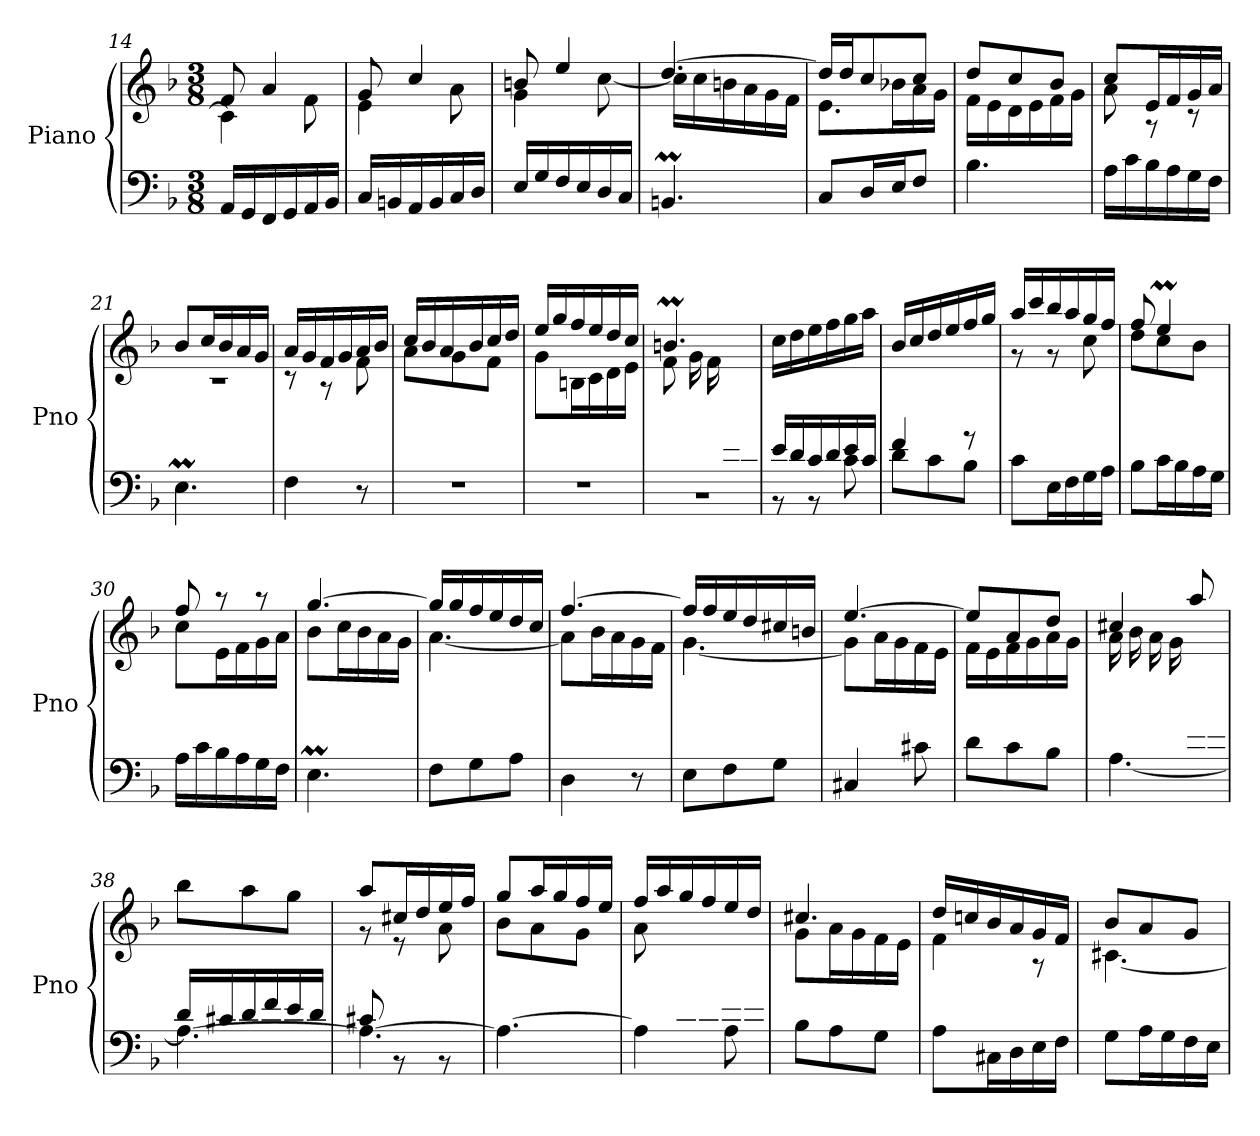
**kern	**kern
*part1	*part1
*staff2	*staff1
*I"Piano	*
*I'Pno	*
*clefF4	*clefG2
*k[b-]	*k[b-]
*M3/8	*M3/8
=14	=14
*	*^
16AA/LL	8f/	4c\]
16GG/	.	.
16FF/	4a/	.
16GG/	.	.
16AA/	.	8f\
16BB-/JJ	.	.
=15	=15	=15
16C/LL	8g/	4e\
16BBn/	.	.
16AA/	4cc/	.
16BB/	.	.
16C/	.	8a\
16D/JJ	.	.
=16	=16	=16
16E/LL	8bn/	4g\
16G/	.	.
16F/	4ee/	.
16E/	.	.
16D/	.	[8cc\
16C/JJ	.	.
=17	=17	=17
4.BBnm/	[4.dd/	16cc\LL]
.	.	16cc\
.	.	16bn\
.	.	16a\
.	.	16g\
.	.	16f\JJ
=18	=18	=18
8C/L	16dd/LL]	8.e\L
.	16dd/J	.
16D/L	8cc/	.
16E/J	.	16b-X\L
8F/J	8cc/J	16a\
.	.	16g\JJ
=19	=19	=19
4.B-\	8dd/L	16f\LL
.	.	16e\
.	8cc/	16d\
.	.	16e\
.	8b-/J	16f\
.	.	16g\JJ
=20	=20	=20
16A\LL	8cc/L	8a\
16c\	.	.
16B-\	16e/L	8r
16A\	16f/	.
16G\	16g/	8r
16F\JJ	16a/JJ	.
=21	=21	=21
4.Em\	8b-/L	4.r
.	16cc/L	.
.	16b-/	.
.	16a/	.
.	16g/JJ	.
=22	=22	=22
4F\	16a/LL	8r
.	16g/	.
.	16f/	8r
.	16g/	.
8r	16a/	8f\
.	16b-/JJ	.
=23	=23	=23
4.r	16cc/LL	8a\L
.	16b-/	.
.	16a/	8g\
.	16b-/	.
.	16cc/	8f\J
.	16dd/JJ	.
=24	=24	=24
4.r	16ee/LL	8g\L
.	16gg/	.
.	16ff/	16Bn\L
.	16ee/	16c\
.	16dd/	16d\
.	16cc/JJ	16e\JJ
=25	=25	=25
*^	*	*
4ryy	4.r	4.bnm/	8f\L
.	.	.	16g\L
.	.	.	16f\
16e/	.	.	8ryy
16d/JJ	.	.	.
*	*	*v	*v
=26	=26	=26
16e/LL	8r	16cc\LL
16d/	.	16dd\
16c/	8r	16ee\
16d/	.	16ff\
16e/	8c\	16gg\
16c/JJ	.	16aa\JJ
=27	=27	=27
4f/	8d\L	16b-/LL
.	.	16cc/
.	8c\	16dd/
.	.	16ee/
8r	8B-\J	16ff/
.	.	16gg/JJ
*v	*v	*
=28	=28
*	*^
8c\L	16aa/LL	8r
.	16ccc/	.
16E\L	16bb-/	8r
16F\	16aa/	.
16G\	16gg/	8cc\
16A\JJ	16ff/JJ	.
=29	=29	=29
8B-\L	8ff/	8dd\L
16c\L	4eem/	8cc\
16B-\	.	.
16A\	.	8b-\J
16G\JJ	.	.
=30	=30	=30
16A\LL	8ff/	8cc\L
16c\	.	.
16B-\	8r	16e\L
16A\	.	16f\
16G\	8r	16g\
16F\JJ	.	16a\JJ
=31	=31	=31
4.Em\	[4.gg/	8b-\L
.	.	16cc\L
.	.	16b-\
.	.	16a\
.	.	16g\JJ
=32	=32	=32
8F\L	16gg/LL]	[4.a\
.	16gg/	.
8G\	16ff/	.
.	16ee/	.
8A\J	16dd/	.
.	16cc/JJ	.
=33	=33	=33
4D\	[4.ff/	8a\L]
.	.	16b-\L
.	.	16a\
8r	.	16g\
.	.	16f\JJ
=34	=34	=34
8E\L	16ff/LL]	[4.g\
.	16ff/	.
8F\	16ee/	.
.	16dd/	.
8G\J	16cc#X/	.
.	16bn/JJ	.
=35	=35	=35
4C#X/	[4.ee/	8g\L]
.	.	16a\L
.	.	16g\
8c#X\	.	16f\
.	.	16e\JJ
=36	=36	=36
8d\L	8ee/L]	16f\LL
.	.	16e\
8c\	8a/	16f\
.	.	16g\
8B-\J	8dd/J	16a\
.	.	16g\JJ
=37	=37	=37
*^	*	*
4ryy	[4.A\	4cc#X/	16a\LL
.	.	.	16b-\
.	.	.	16a\
.	.	.	16g\
16f/	.	8aa/	8ryy
16e/JJ	.	.	.
*	*	*v	*v
=38	=38	=38
4.A\_	16d/LL	8bb-\L
.	16c#X/	.
.	16d/	8aa\
.	16f/	.
.	16e/	8gg\J
.	16d/JJ	.
=39	=39	=39
*	*	*^
4.A\_	8c#X/	8aa/L	8r
.	8r	16cc#X/L	8r
.	.	16dd/	.
.	8r	16ee/	8a\
.	.	16ff/JJ	.
*v	*v	*	*
=40	=40	=40
4.A\_	8gg/L	8b-\L
.	16aa/L	8a\
.	16gg/	.
.	16ff/	8g\J
.	16ee/JJ	.
=41	=41	=41
*^	*	*
8ryy	4A\]	16ff/LL	8a\L
.	.	16aa/	.
16c#X/L	.	16gg/	4ryy
16d/	.	16ff/	.
16e/	8A\	16ee/	.
16f/JJ	.	16dd/JJ	.
*v	*v	*	*
=42	=42	=42
8B-\L	4.cc#X/	8g\L
8A\	.	16a\L
.	.	16g\
8G\J	.	16f\
.	.	16e\JJ
=43	=43	=43
8A\L	16dd/LL	4f\
.	16ccn/	.
16C#X\L	16b-/	.
16D\	16a/	.
16E\	16g/	8r
16F\JJ	16f/JJ	.
=44	=44	=44
8G\L	8b-/L	[4.c#X\
16A\L	8a/	.
16G\	.	.
16F\	8g/J	.
16E\JJ	.	.
*	*v	*v
=	=
*-	*-
